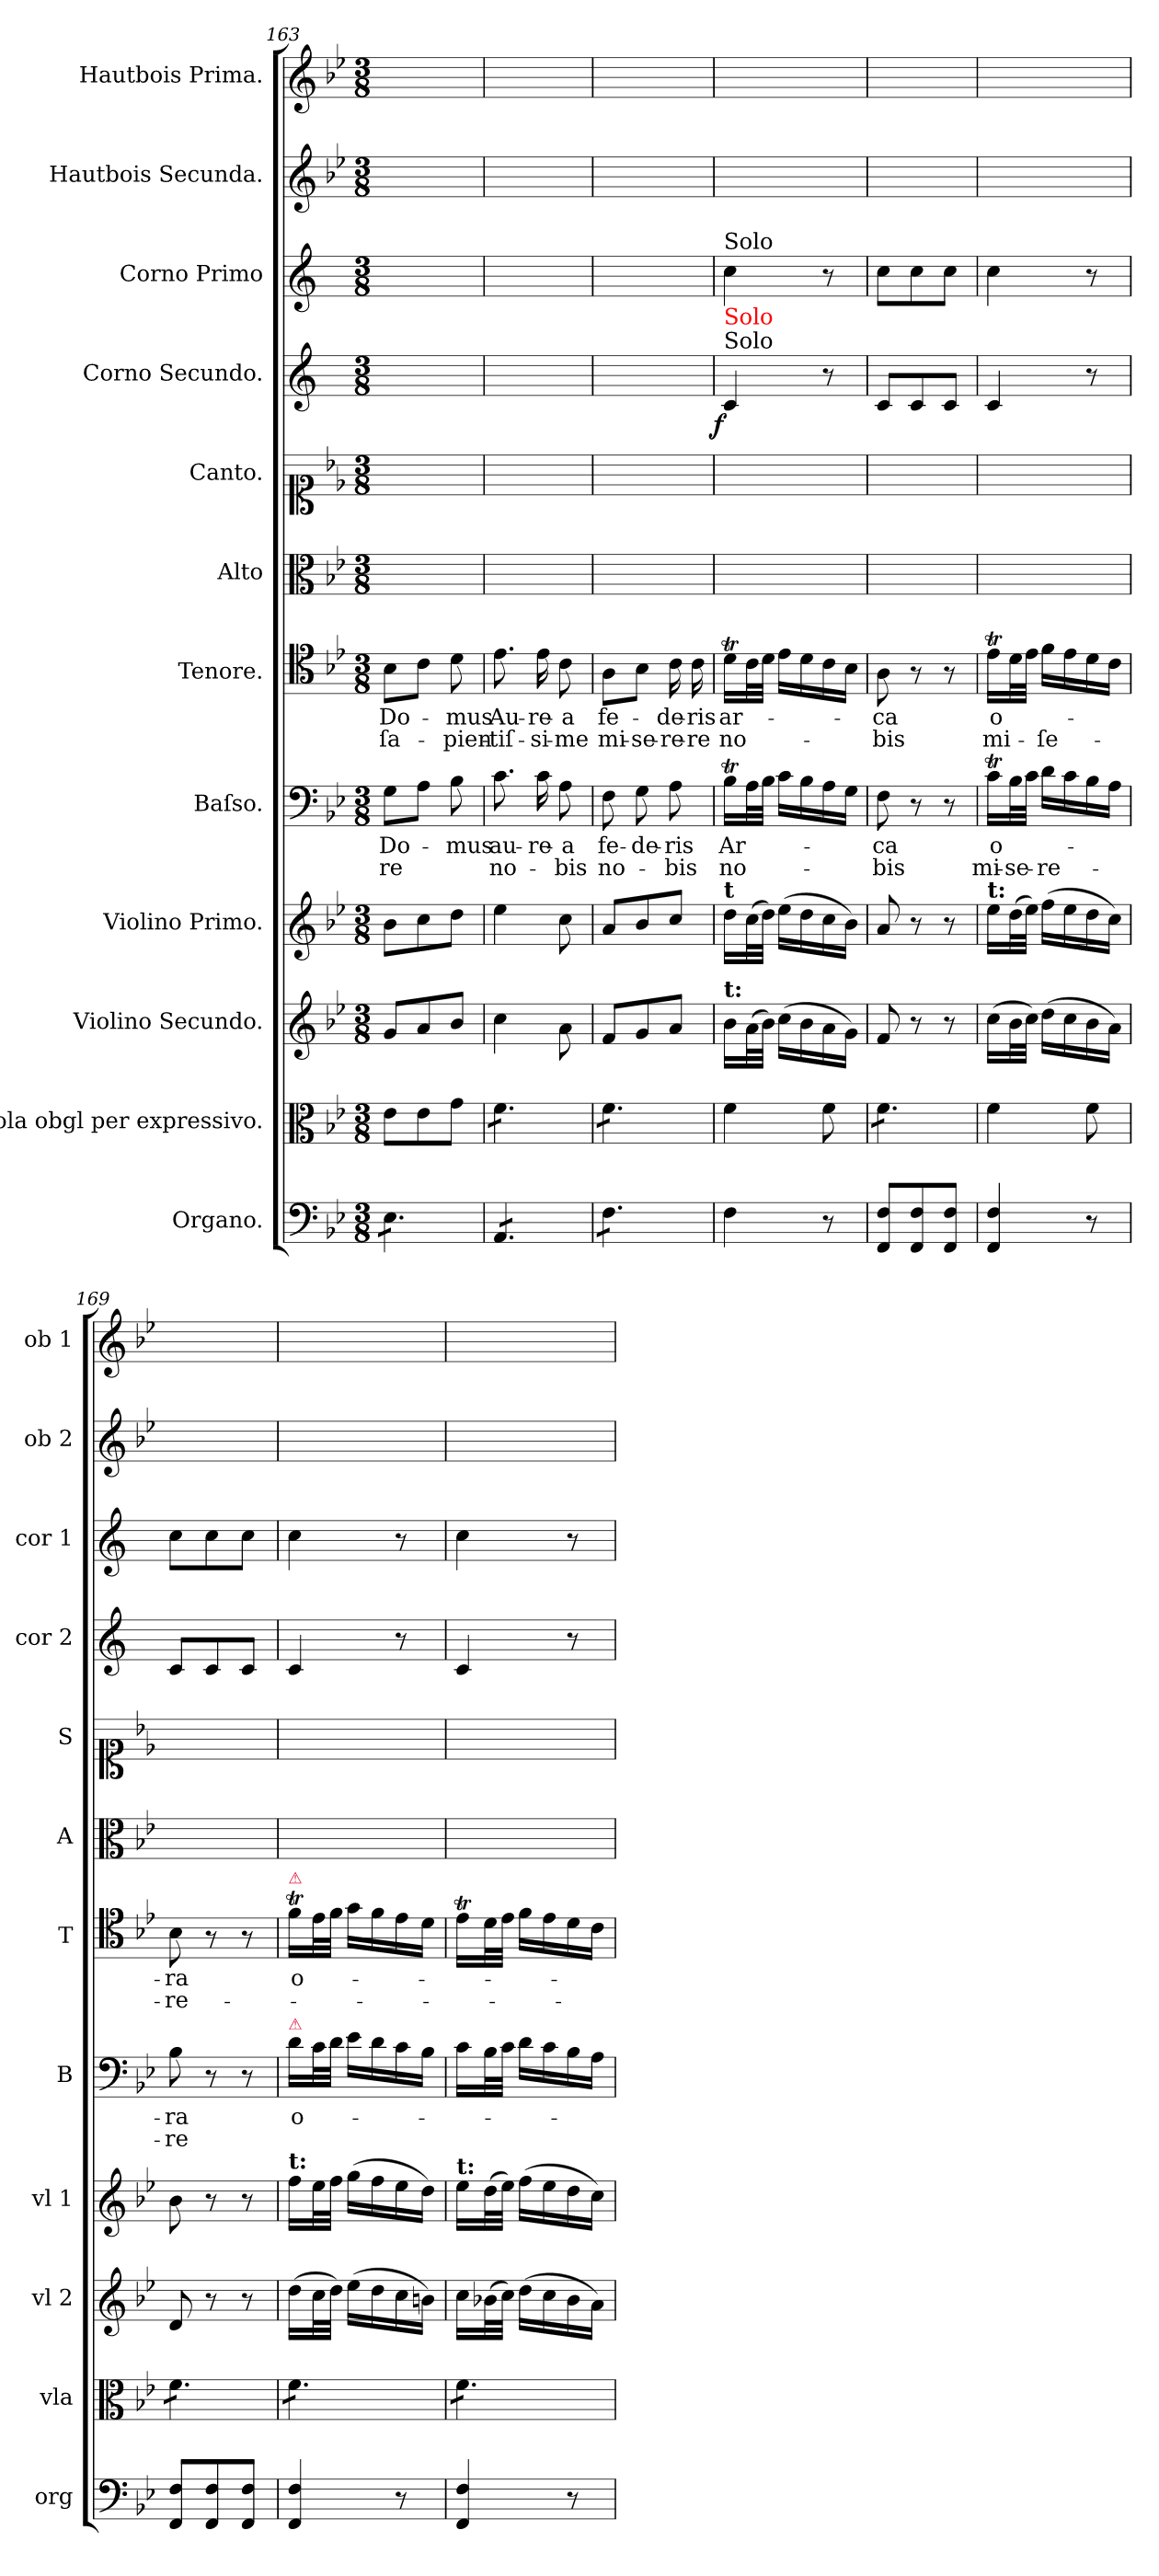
**kern	**kern	**kern	**kern	**kern	**text	**text	**kern	**text	**text	**kern	**kern	**kern	**dynam	**kern	**kern	**kern
*part12	*part11	*part10	*part9	*part8	*part8	*part8	*part7	*part7	*part7	*part6	*part5	*part4	*part4	*part3	*part2	*part1
*staff12	*staff11	*staff10	*staff9	*staff8	*staff8	*staff8	*staff7	*staff7	*staff7	*staff6	*staff5	*staff4	*staff4	*staff3	*staff2	*staff1
*I"Organo.	*I"Viola obgl per expressivo.	*I"Violino Secundo.	*I"Violino Primo.	*I"Baſso.	*	*	*I"Tenore.	*	*	*I"Alto	*I"Canto.	*I"Corno Secundo.	*	*I"Corno Primo	*I"Hautbois Secunda.	*I"Hautbois Prima.
*I'org	*I'vla	*I'vl 2	*I'vl 1	*I'B	*	*	*I'T	*	*	*I'A	*I'S	*I'cor 2	*	*I'cor 1	*I'ob 2	*I'ob 1
*clefF4	*clefC3	*clefG2	*clefG2	*clefF4	*	*	*clefC4	*	*	*clefC3	*clefC1	*clefG2	*	*clefG2	*clefG2	*clefG2
*	*	*	*	*	*	*	*	*	*	*	*	*ITrd4c7	*	*ITrd4c7	*	*
*k[b-e-]	*k[b-e-]	*k[b-e-]	*k[b-e-]	*k[b-e-]	*	*	*k[b-e-]	*	*	*k[b-e-]	*k[b-e-]	*k[b-]	*	*k[b-]	*k[b-e-]	*k[b-e-]
*B-:	*B-:	*B-:	*B-:	*B-:	*	*	*B-:	*	*	*B-:	*B-:	*	*	*	*B-:	*B-:
*M3/8	*M3/8	*M3/8	*M3/8	*M3/8	*	*	*M3/8	*	*	*M3/8	*M3/8	*M3/8	*	*M3/8	*M3/8	*M3/8
=163	=163	=163	=163	=163	=163	=163	=163	=163	=163	=163	=163	=163	=163	=163	=163	=163
*tremolo	*	*	*	*	*	*	*	*	*	*	*	*	*	*	*	*
8E-\L	8e-\L	8g/L	8b-\L	8G\L	Do-	-re	8B-\L	Do-	ſa-	4.ryy	4.ryy	4.ryy	.	4.ryy	4.ryy	4.ryy
8E-\	8e-\	8a/	8cc\	8A\J	.	.	8c\J	.	.	.	.	.	.	.	.	.
8E-\J	8g\J	8b-/J	8dd\J	8B-\	-mus	.	8d\	-mus	-pien-	.	.	.	.	.	.	.
=164	=164	=164	=164	=164	=164	=164	=164	=164	=164	=164	=164	=164	=164	=164	=164	=164
*	*tremolo	*	*	*	*	*	*	*	*	*	*	*	*	*	*	*
8AA/L	8f\L	4cc\	4ee-\	8.c\	au-	no-	8.e-\	Au-	-tiſ-	4.ryy	4.ryy	4.ryy	.	4.ryy	4.ryy	4.ryy
8AA/	8f\	.	.	.	.	.	.	.	.	.	.	.	.	.	.	.
.	.	.	.	16c\	-re-	.	16e-\	-re-	-si-	.	.	.	.	.	.	.
8AA/J	8f\J	8a\	8cc\	8A\	-a	-bis	8c\	-a	-me	.	.	.	.	.	.	.
=165	=165	=165	=165	=165	=165	=165	=165	=165	=165	=165	=165	=165	=165	=165	=165	=165
8F\L	8f\L	8f/L	8a/L	8F\	fe-	no-	8A\L	fe-	mi-	4.ryy	4.ryy	4.ryy	.	4.ryy	4.ryy	4.ryy
8F\	8f\	8g/	8b-/	8G\	-de-	.	8B-\J	.	-se-	.	.	.	.	.	.	.
8F\J	8f\J	8a/J	8cc/J	8A\	-ris	-bis	16c\	-de-	-re-	.	.	.	.	.	.	.
*	*Xtremolo	*	*	*	*	*	*	*	*	*	*	*	*	*	*	*
*Xtremolo	*	*	*	*	*	*	*	*	*	*	*	*	*	*	*	*
.	.	.	.	.	.	.	16c\	-ris	-re	.	.	.	.	.	.	.
=166	=166	=166	=166	=166	=166	=166	=166	=166	=166	=166	=166	=166	=166	=166	=166	=166
!	!	!	!	!	!	!	!	!	!	!	!	!	!	!LO:TX:a:t=Solo	!	!
!	!	!	!	!	!	!	!	!	!	!	!	!	!	!LO:TX:b:color=red:t=Solo	!	!
!	!	!	!	!	!	!	!	!	!	!	!	!LO:TX:a:t=Solo	!	!	!	!
!	!	!	!LO:TX:a:B:t=t	!	!	!	!	!	!	!	!	!	!	!	!	!
!	!	!LO:TX:a:B:t=t&colon;	!	!	!	!	!	!	!	!	!	!	!	!	!	!
!	!	!	!	!	!	!	!	!	!	!	!	!	!LO:DY:rj	!	!	!
4F\	4f\	16b-\LL	16dd\LL	16B-T\LL	Ar-	no-	16dt\LL	ar-	no-	4.ryy	4.ryy	4F/	f	4f\	4.ryy	4.ryy
.	.	(32a\L	(32cc\L	32A\L	.	.	32c\L	.	.	.	.	.	.	.	.	.
.	.	32b-\JJJ)	32dd\JJJ)	32B-\JJJ	.	.	32d\JJJ	.	.	.	.	.	.	.	.	.
.	.	(16cc\LL	(16ee-\LL	16c\LL	.	.	16e-\LL	.	.	.	.	.	.	.	.	.
.	.	16b-\	16dd\	16B-\	.	.	16d\	.	.	.	.	.	.	.	.	.
8r	8f\	16a\	16cc\	16A\	.	.	16c\	.	.	.	.	8r	.	8r	.	.
.	.	16g\JJ)	16b-\JJ)	16G\JJ	.	.	16B-\JJ	.	.	.	.	.	.	.	.	.
=167	=167	=167	=167	=167	=167	=167	=167	=167	=167	=167	=167	=167	=167	=167	=167	=167
*	*tremolo	*	*	*	*	*	*	*	*	*	*	*	*	*	*	*
8FF/ 8F/L	8f\L	8f/	8a/	8F\	-ca	-bis	8A\	-ca	-bis	4.ryy	4.ryy	8F/L	.	8f\L	4.ryy	4.ryy
8FF/ 8F/	8f\	8r	8r	8r	.	.	8r	.	.	.	.	8F/	.	8f\	.	.
8FF/ 8F/J	8f\J	8r	8r	8r	.	.	8r	.	.	.	.	8F/J	.	8f\J	.	.
*	*Xtremolo	*	*	*	*	*	*	*	*	*	*	*	*	*	*	*
=168	=168	=168	=168	=168	=168	=168	=168	=168	=168	=168	=168	=168	=168	=168	=168	=168
!	!	!	!LO:TX:a:B:t=t&colon;	!	!	!	!	!	!	!	!	!	!	!	!	!
4FF/ 4F/	4f\	(16cc\LL	16ee-\LL	16cT\LL	o-	mi-	16e-T\LL	o-	mi-	4.ryy	4.ryy	4F/	.	4f\	4.ryy	4.ryy
.	.	32b-\L	(32dd\L	32B-\L	.	-se-	32d\L	.	.	.	.	.	.	.	.	.
.	.	32cc\JJJ)	32ee-\JJJ)	32c\JJJ	.	.	32e-\JJJ	.	.	.	.	.	.	.	.	.
.	.	(16dd\LL	(16ff\LL	16d\LL	.	-re-	16f\LL	.	-ſe-	.	.	.	.	.	.	.
.	.	16cc\	16ee-\	16c\	.	.	16e-\	.	.	.	.	.	.	.	.	.
8r	8f\	16b-\	16dd\	16B-\	.	.	16d\	.	.	.	.	8r	.	8r	.	.
.	.	16a\JJ)	16cc\JJ)	16A\JJ	.	.	16c\JJ	.	.	.	.	.	.	.	.	.
=169	=169	=169	=169	=169	=169	=169	=169	=169	=169	=169	=169	=169	=169	=169	=169	=169
*	*tremolo	*	*	*	*	*	*	*	*	*	*	*	*	*	*	*
8FF/ 8F/L	8f\L	8d/	8b-\	8B-\	-ra	-re	8B-\	-ra	-re-	4.ryy	4.ryy	8F/L	.	8f\L	4.ryy	4.ryy
8FF/ 8F/	8f\	8r	8r	8r	.	.	8r	.	.	.	.	8F/	.	8f\	.	.
8FF/ 8F/J	8f\J	8r	8r	8r	.	.	8r	.	.	.	.	8F/J	.	8f\J	.	.
=170	=170	=170	=170	=170	=170	=170	=170	=170	=170	=170	=170	=170	=170	=170	=170	=170
!	!	!	!	!	!	!	!LO:TX:a:color=crimson:t=⚠	!	!	!	!	!	!	!	!	!
!	!	!	!	!LO:TX:a:color=crimson:t=⚠	!	!	!	!	!	!	!	!	!	!	!	!
!	!	!	!LO:TX:a:B:t=t&colon;	!	!	!	!	!	!	!	!	!	!	!	!	!
4FF/ 4F/	8f\L	(16dd\LL	16ff\LL	16d\LL	o-	.	16fT\LL	o-	.	4.ryy	4.ryy	4F/	.	4f\	4.ryy	4.ryy
.	.	32cc\L	32ee-\L	32c\L	.	.	32e-\L	.	.	.	.	.	.	.	.	.
.	.	32dd\JJJ)	32ff\JJJ	32d\JJJ	.	.	32f\JJJ	.	.	.	.	.	.	.	.	.
.	8f\	(16ee-\LL	(16gg\LL	16e-\LL	.	.	16g\LL	.	.	.	.	.	.	.	.	.
.	.	16dd\	16ff\	16d\	.	.	16f\	.	.	.	.	.	.	.	.	.
8r	8f\J	16cc\	16ee-\	16c\	.	.	16e-\	.	.	.	.	8r	.	8r	.	.
.	.	16bn\JJ)	16dd\JJ)	16B-\JJ	.	.	16d\JJ	.	.	.	.	.	.	.	.	.
=171	=171	=171	=171	=171	=171	=171	=171	=171	=171	=171	=171	=171	=171	=171	=171	=171
!	!	!	!LO:TX:a:B:t=t&colon;	!	!	!	!	!	!	!	!	!	!	!	!	!
4FF/ 4F/	8f\L	16cc\LL	16ee-\LL	16c\LL	.	.	16e-T\LL	.	.	4.ryy	4.ryy	4F/	.	4f\	4.ryy	4.ryy
.	.	(32b-X\L	(32dd\L	32B-\L	.	.	32d\L	.	.	.	.	.	.	.	.	.
.	.	32cc\JJJ)	32ee-\JJJ)	32c\JJJ	.	.	32e-\JJJ	.	.	.	.	.	.	.	.	.
.	8f\	(16dd\LL	(16ff\LL	16d\LL	.	.	16f\LL	.	.	.	.	.	.	.	.	.
.	.	16cc\	16ee-\	16c\	.	.	16e-\	.	.	.	.	.	.	.	.	.
8r	8f\J	16b-\	16dd\	16B-\	.	.	16d\	.	.	.	.	8r	.	8r	.	.
*	*Xtremolo	*	*	*	*	*	*	*	*	*	*	*	*	*	*	*
.	.	16a\JJ)	16cc\JJ)	16A\JJ	.	.	16c\JJ	.	.	.	.	.	.	.	.	.
=	=	=	=	=	=	=	=	=	=	=	=	=	=	=	=	=
*-	*-	*-	*-	*-	*-	*-	*-	*-	*-	*-	*-	*-	*-	*-	*-	*-
